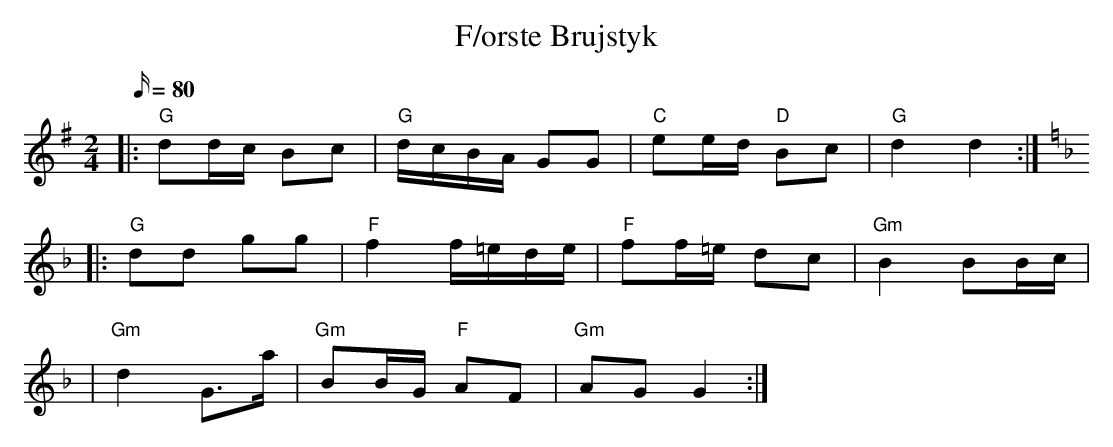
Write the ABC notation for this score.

X:1
T:F/orste Brujstyk
M:2/4
L:1/16
Q:80
K:G
|: "G"d2dc B2c2 | "G"dcBA G2G2 | "C"e2ed "D"B2c2 | "G"d4 d4 :|
K:GDor
|: "G"d2d2 g2g2 | "F"f4 f=ede | "F"f2f=e d2c2 | "Gm"B4 B2Bc  |
|  "Gm"d4  G3a   | "Gm"B2BG "F"A2F2 | "Gm"A2G2 G4 :|
